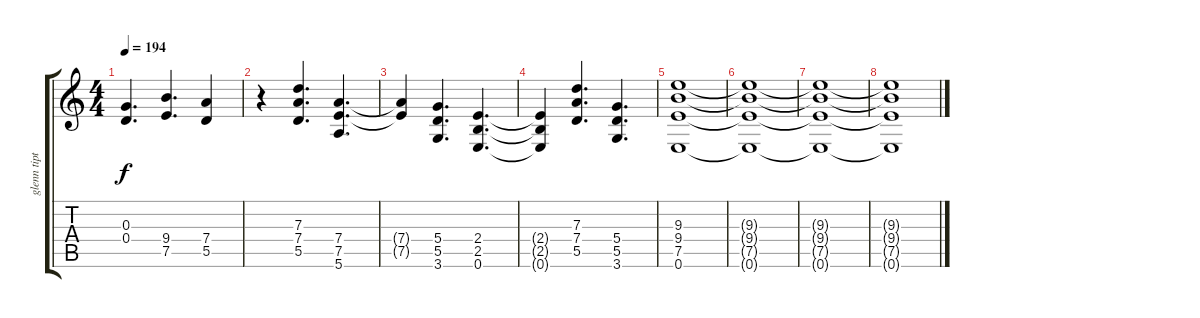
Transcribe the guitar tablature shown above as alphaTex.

\track ("glenn tipton" "glenn tipt") {instrument distortionguitar}
\staff {score tabs}
\tuning (E4 B3 G3 D3 A2 E2) {hide}
\ts (4 4)
\tempo 194
\clef g2
\ks c
(0.3 0.4).4{d dy f} (9.4 7.5).4{d} (7.4 5.5).4 |
r.4 (7.3 7.4 5.5).4{d} (7.4 7.5 5.6).4{d} |
(7.4{t} 7.5{t}).4 (5.4 5.5 3.6).4{d} (2.4 2.5 0.6).4{d} |
(2.4{t} 2.5{t} 0.6{t}).4 (7.3 7.4 5.5).4{d} (5.4 5.5 3.6).4{d} |
(9.3 9.4 7.5 0.6).1 |
(9.3{t} 9.4{t} 7.5{t} 0.6{t}).1 |
(9.3{t} 9.4{t} 7.5{t} 0.6{t}).1 |
(9.3{t} 9.4{t} 7.5{t} 0.6{t}).1
